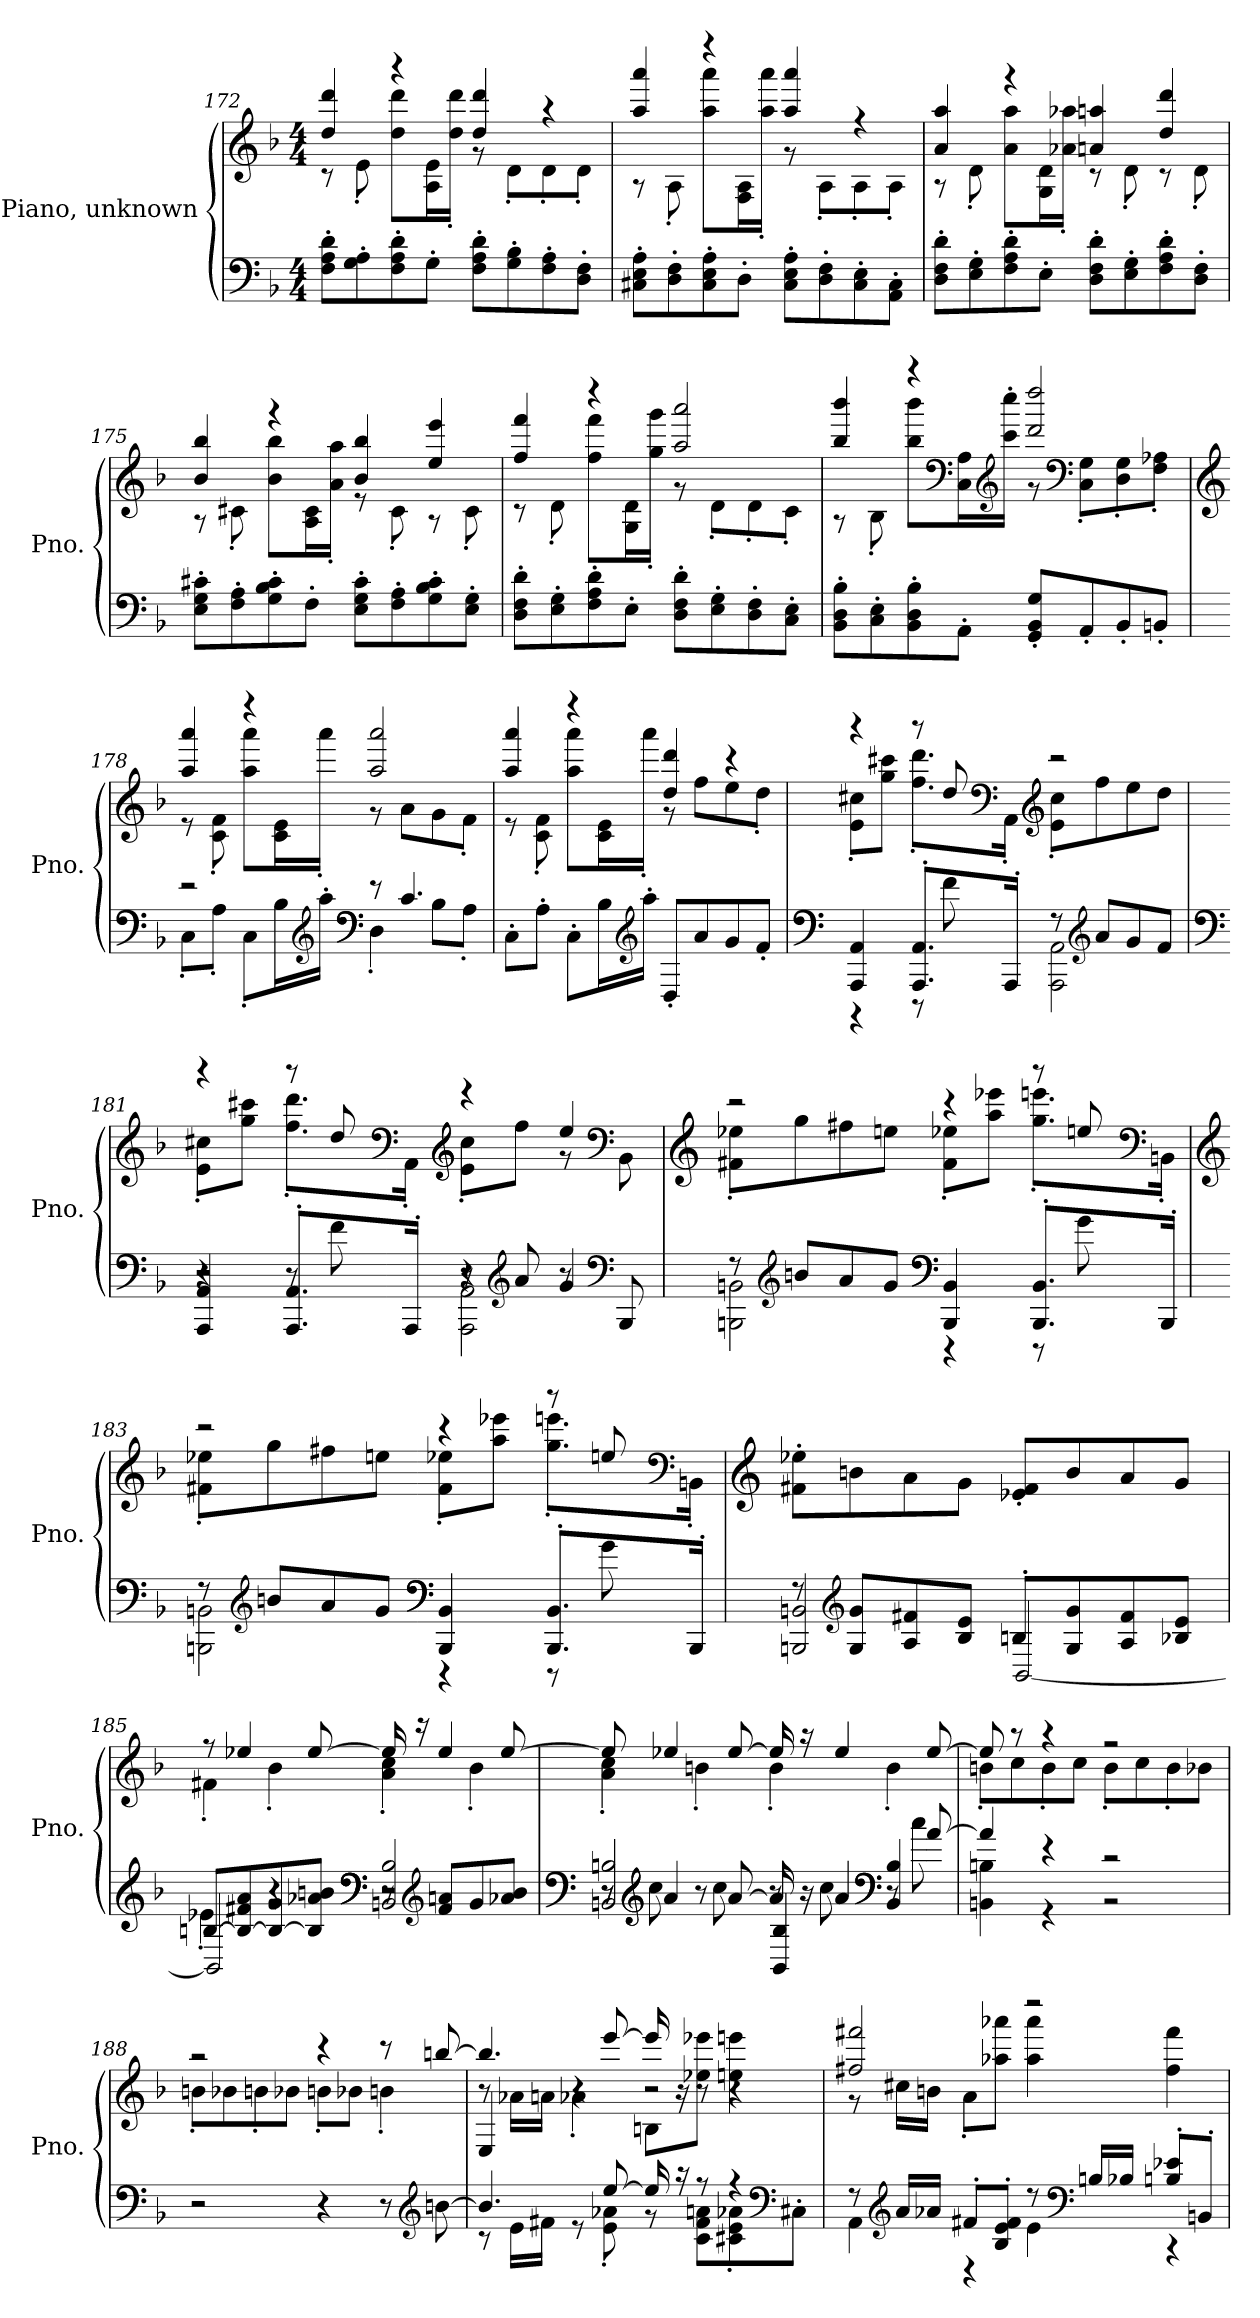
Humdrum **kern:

**kern	**kern
*part1	*part1
*staff2	*staff1
*I"Piano, unknown	*
*I'Pno.	*
!!LO:LB:g=z
*clefF4	*clefG2
*k[b-]	*k[b-]
*M4/4	*M4/4
=172	=172
*	*^
8F\' 8A\' 8d\'L	4dd/ 4ddd/	8r
8G\' 8A\'	.	8e'\
8F\' 8A\' 8d\'	4r	8dd\ 8ddd\L
8G'\J	.	16A\ 16e\L
.	.	16dd\' 16ddd\'JJ
8F\' 8A\' 8d\'L	4dd/ 4ddd/	8r
8G\' 8B-\'	.	8d'\L
8F\' 8A\'	4r	8d'\
8D\' 8F\'J	.	8d'\J
=173	=173	=173
8C#X\' 8E\' 8A\'L	4aa/ 4aaa/	8r
8D\' 8F\'	.	8A'\
8C#\' 8E\' 8A\'	4r	8aa\ 8aaa\L
8D'\J	.	16F\ 16A\L
.	.	16aa\' 16aaa\'JJ
8C#\' 8E\' 8A\'L	4aa/ 4aaa/	8r
8D\' 8F\'	.	8A'\L
8C#\' 8E\'	4r	8A'\
8AA\' 8C#\'J	.	8A'\J
=174	=174	=174
8D\' 8F\' 8d\'L	4a/ 4aa/	8r
8E\' 8G\'	.	8d'\
8F\' 8A\' 8d\'	4r	8a\ 8aa\L
8E'\J	.	16G\ 16d\L
.	.	16a-X\' 16aa-X\'JJ
8D\' 8F\' 8d\'L	4an/ 4aan/	8r
8E\' 8G\'	.	8d'\
8F\' 8A\' 8d\'	4dd/ 4ddd/	8r
8D\' 8F\'J	.	8d'\
=175	=175	=175
8E\' 8G\' 8c#X\'L	4b-/ 4bb-/	8r
8F\' 8A\'	.	8c#X'\
8G\' 8B-\' 8c#\'	4r	8b-\ 8bb-\L
8F'\J	.	16A\ 16c#\L
.	.	16a\' 16aa\'JJ
8E\' 8G\' 8c#\'L	4b-/ 4bb-/	8r
8F\' 8A\'	.	8c#'\
8G\' 8B-\' 8c#\'	4ee/ 4eee/	8r
8E\' 8G\'J	.	8c#'\
!!LO:LB:g=z	!!
=176	=176	=176
8D\' 8F\' 8d\'L	4ff/ 4fff/	8r
8E\' 8G\'	.	8d'\
8F\' 8A\' 8d\'	4r	8ff\ 8fff\L
8E'\J	.	16G\ 16d\L
.	.	16gg\' 16ggg\'JJ
8D\' 8F\' 8d\'L	2aa/ 2aaa/	8r
8E\' 8G\'	.	8d'\L
8D\' 8F\'	.	8d'\
8C\' 8E\'J	.	8c'\J
=177	=177	=177
8BB-\' 8D\' 8B-\'L	4bb-/ 4bbb-/	8r
8C\' 8E\'	.	8B-'\
8BB-\' 8D\' 8B-\'	4r	8bb-\ 8bbb-\L
*	*clefF4	*
8AA'\J	.	16C\ 16A\L
*	*clefG2	*
.	.	16ccc\' 16cccc\'JJ
8GG/' 8BB-/' 8G/'L	2ddd/ 2dddd/	8r
*	*clefF4	*
8AA'/	.	8C\' 8G\'L
8BB-'/	.	8D\' 8G\'
8BBn'/J	.	8F\' 8A-X\'J
=178	=178	=178
*	*clefG2	*
*^	*	*
2r	8C'\L	4aa/ 4aaa/	8r
.	8A'\J	.	8c\' 8f\'
.	8C'\L	4r	8aa\ 8aaa\L
.	16B-\L	.	16c\ 16e\L
*clefG2	*	*	*
.	16aa'\JJ	.	16aaa'\JJ
*clefF4	*	*	*
8r	4D'\	2aa/ 2aaa/	8r
4.c/	.	.	8a\L
.	8B-\L	.	8g\
.	8A'\J	.	8f'\J
*v	*v	*	*
!!LO:LB:g=z	!!
=179	=179	=179
8C'\L	4aa/ 4aaa/	8r
8A'\J	.	8c\' 8f\'
8C'\L	4r	8aa\ 8aaa\L
16B-\L	.	16c\ 16e\L
*clefG2	*	*
16aa'\JJ	.	16aaa'\JJ
8D'/L	4dd/ 4ddd/	8r
8a/	.	8ff\L
8g/	4r	8ee\
8f'/J	.	8dd'\J
=180	=180	=180
*clefF4	*	*
*^	*	*
4AAA/ 4AA/	4r	4r	8e\' 8cc#X\'L
.	.	.	8gg\ 8ccc#X\J
8.AAA/' 8.AA/'L	8r	8r	8.ff\' 8.ddd\'L
.	8f\	8dd/	.
*	*	*clefF4	*
16AAA'/Jk	.	.	16AA'\Jk
*	*	*clefG2	*
8r	2AAA\ 2AA\	2r	8e\' 8cc#\'L
*clefG2	*	*	*
8a/L	.	.	8ff\
8g/	.	.	8ee\
8f/J	.	.	8dd\J
*v	*v	*	*
!!LO:PB:g=z	!!
=181	=181	=181
*clefF4	*	*
*^	*	*
*	*^	*	*
2r	4r	4AAA/ 4AA/	4r	8e\' 8cc#X\'L
.	.	.	.	8gg\ 8ccc#X\J
.	8r	8.AAA/' 8.AA/'L	8r	8.ff\' 8.ddd\'L
.	8f\	.	8dd/	.
*	*	*	*clefF4	*
.	.	16AAA'/Jk	.	16AA'\Jk
*	*	*	*clefG2	*
4r	2AAA\ 2AA\	8r	4r	8e\' 8cc#\'L
*clefG2	*	*	*	*
.	.	8a/	.	8ff\J
4g/	.	8r	4ee/	8r
*clefF4	*	*	*clefF4	*
.	.	8BBB-/	.	8BB-\
*v	*v	*v	*	*
=182	=182	=182
*	*clefG2	*
*^	*	*
8r	2BBBn\ 2BBn\	2r	8f#X\' 8ee-X\'L
*clefG2	*	*	*
8bn/L	.	.	8gg\
8a/	.	.	8ff#X\
8g/J	.	.	8een\J
*clefF4	*	*	*
4BBB/ 4BB/	4r	4r	8f#\' 8ee-X\'L
.	.	.	8aa\ 8eee-X\J
8.BBB/' 8.BB/'L	8r	8r	8.gg\' 8.eeen\'L
.	8g\	8een/	.
*	*	*clefF4	*
16BBB'/Jk	.	.	16BBn'\Jk
!!LO:LB:g=z	!!
=183	=183	=183	=183
*	*	*clefG2	*
8r	2BBBn\ 2BBn\	2r	8f#X\' 8ee-X\'L
*clefG2	*	*	*
8bn/L	.	.	8gg\
8a/	.	.	8ff#X\
8g/J	.	.	8een\J
*clefF4	*	*	*
4BBB/ 4BB/	4r	4r	8f#\' 8ee-X\'L
.	.	.	8aa\ 8eee-X\J
8.BBB/' 8.BB/'L	8r	8r	8.gg\' 8.eeen\'L
.	8g\	8een/	.
*	*	*clefF4	*
16BBB'/Jk	.	.	16BBn'\Jk
*	*	*v	*v
=184	=184	=184
*	*	*clefG2
8r	2BBBn/ 2BBn/	8f#X\' 8ee-X\'L
*clefG2	*	*
8G/ 8g/L	.	8bn\
8A/ 8f#X/	.	8a\
8B-/ 8e/J	.	8g\J
8Bn'/L	[2BB/	8e-X/' 8f#/'L
8G/ 8g/	.	8b/
8A/ 8f#/	.	8a/
8B-X/ 8e/J	.	8g/J
!!LO:LB:g=z
=185	=185	=185
*	*^	*^
[8Bn/L	4e-X'\	2BB/]	8r	4f#X'\
8B/_ 8f#X/ 8a/	.	.	4ee-X/	.
8B/_ 8g/	4r	.	.	4b-'\
8B/] 8a-X/ 8bn/J	.	.	[8ee-/	.
*clefF4	*	*	*	*
8r	2r	2BBn/ 2B/	16ee-/]	4a\' 4cc\'
.	.	.	16r	.
*clefG2	*	*	*	*
8f#/ 8an/L	.	.	4ee-/	.
8g/	.	.	.	4b-'\
8a-X/ 8b/J	.	.	[8ee-/	.
=186	=186	=186	=186	=186
*clefF4	*	*	*	*
8r	8r	2BBn/ 2Bn/	8ee-/]	4a\' 4cc\'
*clefG2	*	*	*	*
4a/	8cc\	.	4ee-X/	.
.	8r	.	.	4bn'\
[8a/	8cc\	.	[8ee-/	.
16a/]	8r	4BB/ 4B/	16ee-/]	4b'\
16r	.	.	16r	.
4a/	8cc\	.	4ee-/	.
*clefF4	*	*	*	*
.	8r	4BB/ 4B/	.	4b'\
[8a/	8cc\	.	[8ee-/	.
*	*v	*v	*	*
!!LO:LB:g=z	!!
=187	=187	=187	=187
4a/]	4BBn\ 4Bn\	8ee-/]	8bn'\L
.	.	8r	8cc\
4r	4r	4r	8b'\
.	.	.	8cc\J
2r	2r	2r	8b'\L
.	.	.	8cc\
.	.	.	8b'\
.	.	.	8b-X\J
*v	*v	*	*
=188	=188	=188
2r	2r	8bn'\L
.	.	8b-X\
.	.	8bn'\
.	.	8b-X\J
4r	4r	8bn'\L
.	.	8b-X\J
8r	8r	4bn'\
*clefG2	*	*
[8bn\	[8bbn/	.
=189	=189	=189
*^	*	*^
4.b/]	8r	4.bb/]	8r	4E/
.	16e\LL	.	16a-X\LL	.
.	16f#X\JJ	.	16an\JJ	.
.	8r	.	4a-X'\	4r
[8ee/	8e\' 8a-X\'	[8eee/	.	.
16ee/]	8r	16eee/]	8Bn\L	2r
16r	.	16r	.	.
8r	8c\ 8f#\ 8an\L	8r	8ee-X\ 8eee-X\J	.
4r	8c#X\' 8e\' 8a-X\'	4r	4een\ 4eeen\	.
*clefF4	*	*	*	*
.	8C#X'\J	.	.	.
*	*	*	*v	*v
!!LO:LB:g=z
=190	=190	=190	=190
8r	4AA\	2ff#X/ 2fff#X/	8r
*clefG2	*	*	*
16a/LL	.	.	16cc#X\LL
16a-X/JJ	.	.	16bn\JJ
8f#X'/L	4r	.	8a'\L
8B-/' 8e/' 8f#/'J	.	.	8aa-X\ 8aaa-X\J
8r	4e\	2r	4aa-\ 4aaa-\
*clefF4	*	*	*
16Bn/LL	.	.	.
16B-X/JJ	.	.	.
8Bn/' 8e-X/'L	4r	.	4ff#\ 4fff#\
8BBn'/J	.	.	.
*v	*v	*	*
*	*v	*v
=	=
*-	*-
